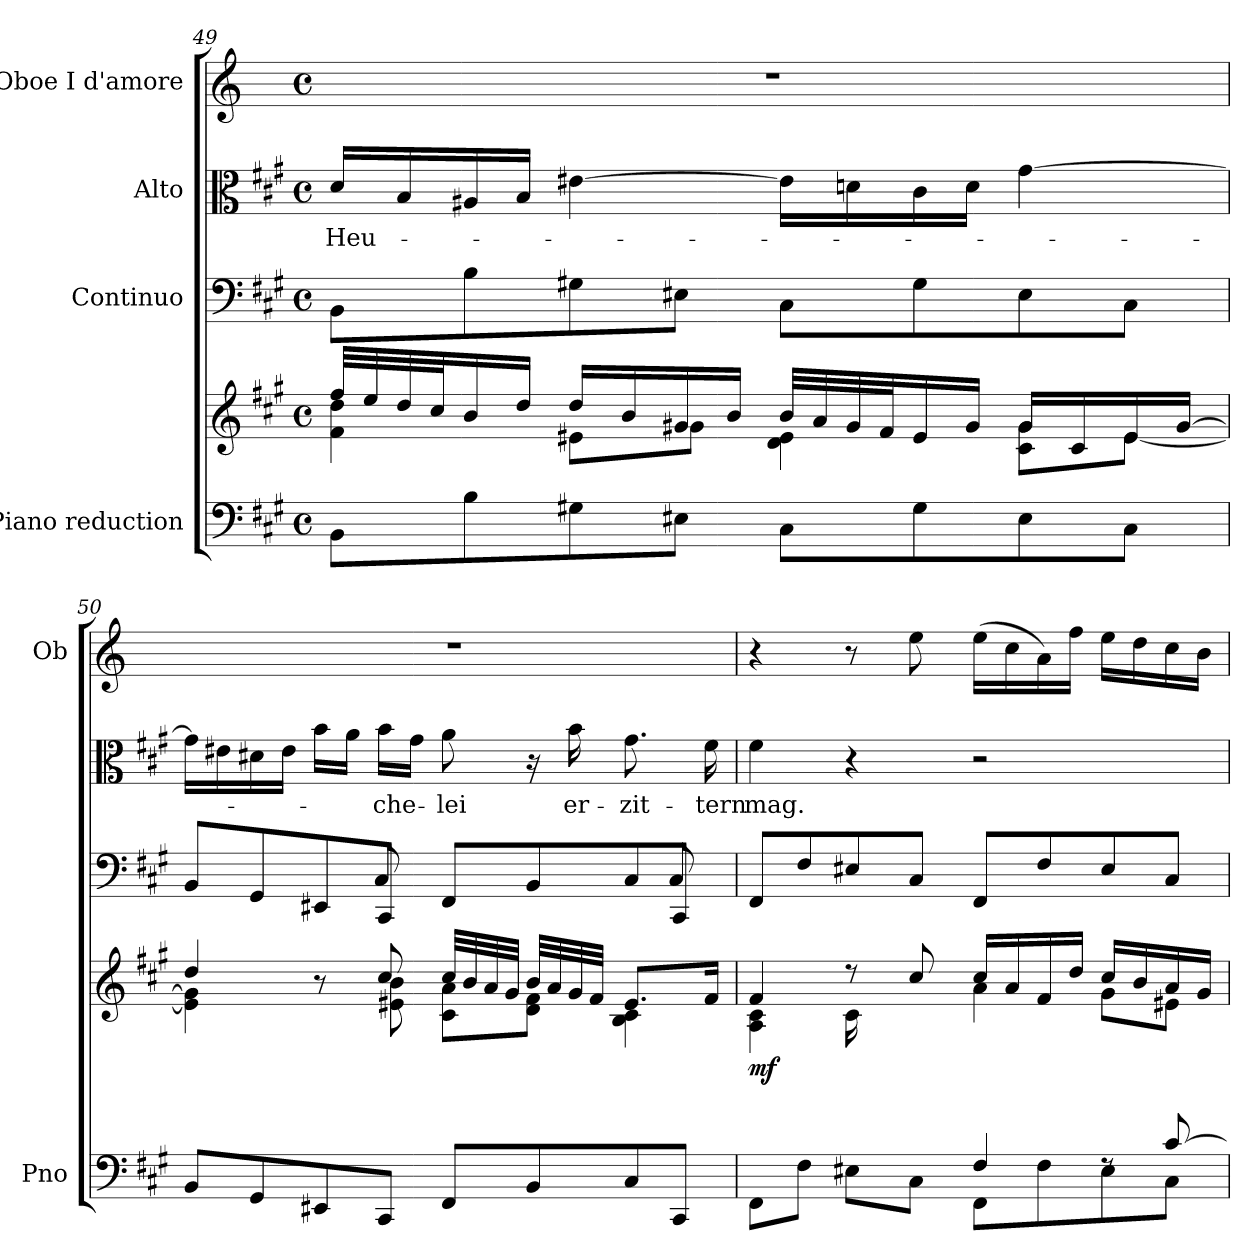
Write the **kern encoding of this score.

**kern	**kern	**dynam	**kern	**kern	**text	**kern	**dynam
*part4	*part4	*part4	*part3	*part2	*part2	*part1	*part1
*staff5	*staff4	*staff4/5	*staff3	*staff2	*staff2	*staff1	*staff1
*I"Piano reduction	*	*	*I"Continuo	*I"Alto	*	*I"Oboe I d'amore	*
*I'Pno	*	*	*	*	*	*I'Ob	*
!!LO:PB:g=z
*clefF4	*clefG2	*	*clefF4	*clefC3	*	*clefG2	*
*	*	*	*	*	*	*ITrd2c3	*
*k[f#c#g#]	*k[f#c#g#]	*	*k[f#c#g#]	*k[f#c#g#]	*	*k[f#c#g#]	*
*M4/4	*M4/4	*	*M4/4	*M4/4	*	*M4/4	*
*met(c)	*met(c)	*	*met(c)	*met(c)	*	*met(c)	*
=49	=49	=49	=49	=49	=49	=49	=49
*	*^	*	*	*	*	*	*
!	!	!	!	!	!	!LO:LY:b	!	!
8BB\L	32ff#/LLL	4f#\ 4dd\	.	8BB\L	16d/LL	Heu-	1r	.
.	32ee/	.	.	.	.	.	.	.
.	32dd/	.	.	.	16B/	.	.	.
.	32cc#/J	.	.	.	.	.	.	.
8B\	16b/	.	.	8B\	16A#X/	.	.	.
.	16dd/JJ	.	.	.	16B/JJ	.	.	.
8G#X\	16dd/LL	8e#X\L	.	8G#X\	[4e#X\	.	.	.
.	16b/	.	.	.	.	.	.	.
8E#X\J	16g#X/	8g#\J	.	8E#X\J	.	.	.	.
.	16b/JJ	.	.	.	.	.	.	.
8C#\L	32b/LLL	4d\ 4e#\	.	8C#\L	16e#\LL]	.	.	.
.	32a/	.	.	.	.	.	.	.
.	32g#/	.	.	.	16dn\	.	.	.
.	32f#/J	.	.	.	.	.	.	.
8G#\	16e#/	.	.	8G#\	16c#\	.	.	.
.	16g#/JJ	.	.	.	16d\JJ	.	.	.
8E#\	16g#/LL	8c#\ 8g#\L	.	8E#\	[4g#\	.	.	.
.	16c#/	.	.	.	.	.	.	.
8C#\J	16e#/	[8e#\J	.	8C#\J	.	.	.	.
.	[16g#/JJ	.	.	.	.	.	.	.
=50	=50	=50	=50	=50	=50	=50	=50	=50
*	*	*	*	*^	*	*	*	*
8BB/L	4dd/	4e#\] 4g#\]	.	8BB/L	4.ryy	16g#\LL]	.	1r	.
.	.	.	.	.	.	16e#X\	.	.	.
8GG#/	.	.	.	8GG#/	.	16d#X\	.	.	.
.	.	.	.	.	.	16e#\JJ	.	.	.
8EE#X/	8r	8ryy	.	8EE#X/	.	16b\LL	.	.	.
.	.	.	.	.	.	16a\JJ	.	.	.
!	!	!	!	!	!	!	!LO:LY:b	!	!
8CC#/J	8cc#/	8e#X\ 8b\	.	8CC#/J	8C#!/	16b\LL	-che-	.	.
.	.	.	.	.	.	16g#\JJ	.	.	.
!	!	!	!	!	!	!	!LO:LY:b	!	!
8FF#/L	32cc#/LLL	8c#\ 8a\L	.	8FF#/L	4.ryy	8a\	-lei	.	.
.	32b/	.	.	.	.	.	.	.	.
.	32a/	.	.	.	.	.	.	.	.
.	32g#/JJJ	.	.	.	.	.	.	.	.
8BB/	32b/LLL	8d\ 8f#\J	.	8BB/	.	16r	.	.	.
.	32a/	.	.	.	.	.	.	.	.
!	!	!	!	!	!	!	!LO:LY:b	!	!
.	32g#/	.	.	.	.	16b\	er-	.	.
.	32f#/JJJ	.	.	.	.	.	.	.	.
!	!	!	!	!	!	!	!LO:LY:b	!	!
8C#/	8.e#/L	4B\ 4c#\	.	8C#/	.	8.g#\	-zit-	.	.
8CC#/J	.	.	.	8CC#/J	8C#!/	.	.	.	.
!	!	!	!	!	!	!	!LO:LY:b	!	!
.	16f#/Jk	.	.	.	.	16f#\	-tern	.	.
*	*	*	*	*v	*v	*	*	*	*
=51	=51	=51	=51	=51	=51	=51	=51	=51
*^	*	*^	*	*	*	*	*	*
!	!	!	!	!	!LO:DY:b	!	!	!LO:LY:b	!	!
4ryy	8FF#\L	4f#/	4A\ 4c#\	4ryy	mf	8FF#/L	4f#\	mag.	4r	.
.	8F#\J	.	.	.	.	8F#/	.	.	.	.
16ryy	8E#X\L	8r	4ryy	16c#\LL	.	8E#X/	4r	.	8r	.
16B/	.	.	.	2ryy	.	.	.	.	.	.
!	!	!	!	!	!	!	!	!	!	!LO:DY:b
16A/	8C#\J	8cc#/	.	.	.	8C#/J	.	.	8cc#\	other-dynamics
16G#/JJ	.	.	.	.	.	.	.	.	.	.
4F#/	8FF#\L	16cc#/LL	4a\	.	.	8FF#/L	2r	.	(>16cc#\LL	.
.	.	16a/	.	.	.	.	.	.	16a\	.
.	8F#\	16f#/	.	.	.	8F#/	.	.	16f#\)	.
.	.	16dd/JJ	.	.	.	.	.	.	16dd\JJ	.
8rF	8E#\	16cc#/LL	8g#\L	.	.	8E#/	.	.	16cc#\LL	.
.	.	16b/	.	8.ryy	.	.	.	.	16b\	.
[8c#/	8C#\J	16a/	8e#X\J	.	.	8C#/J	.	.	16a\	.
.	.	16g#/JJ	.	.	.	.	.	.	16g#\JJ	.
*v	*v	*	*	*	*	*	*	*	*	*
*	*v	*v	*v	*	*	*	*	*	*
=	=	=	=	=	=	=	=
*-	*-	*-	*-	*-	*-	*-	*-
